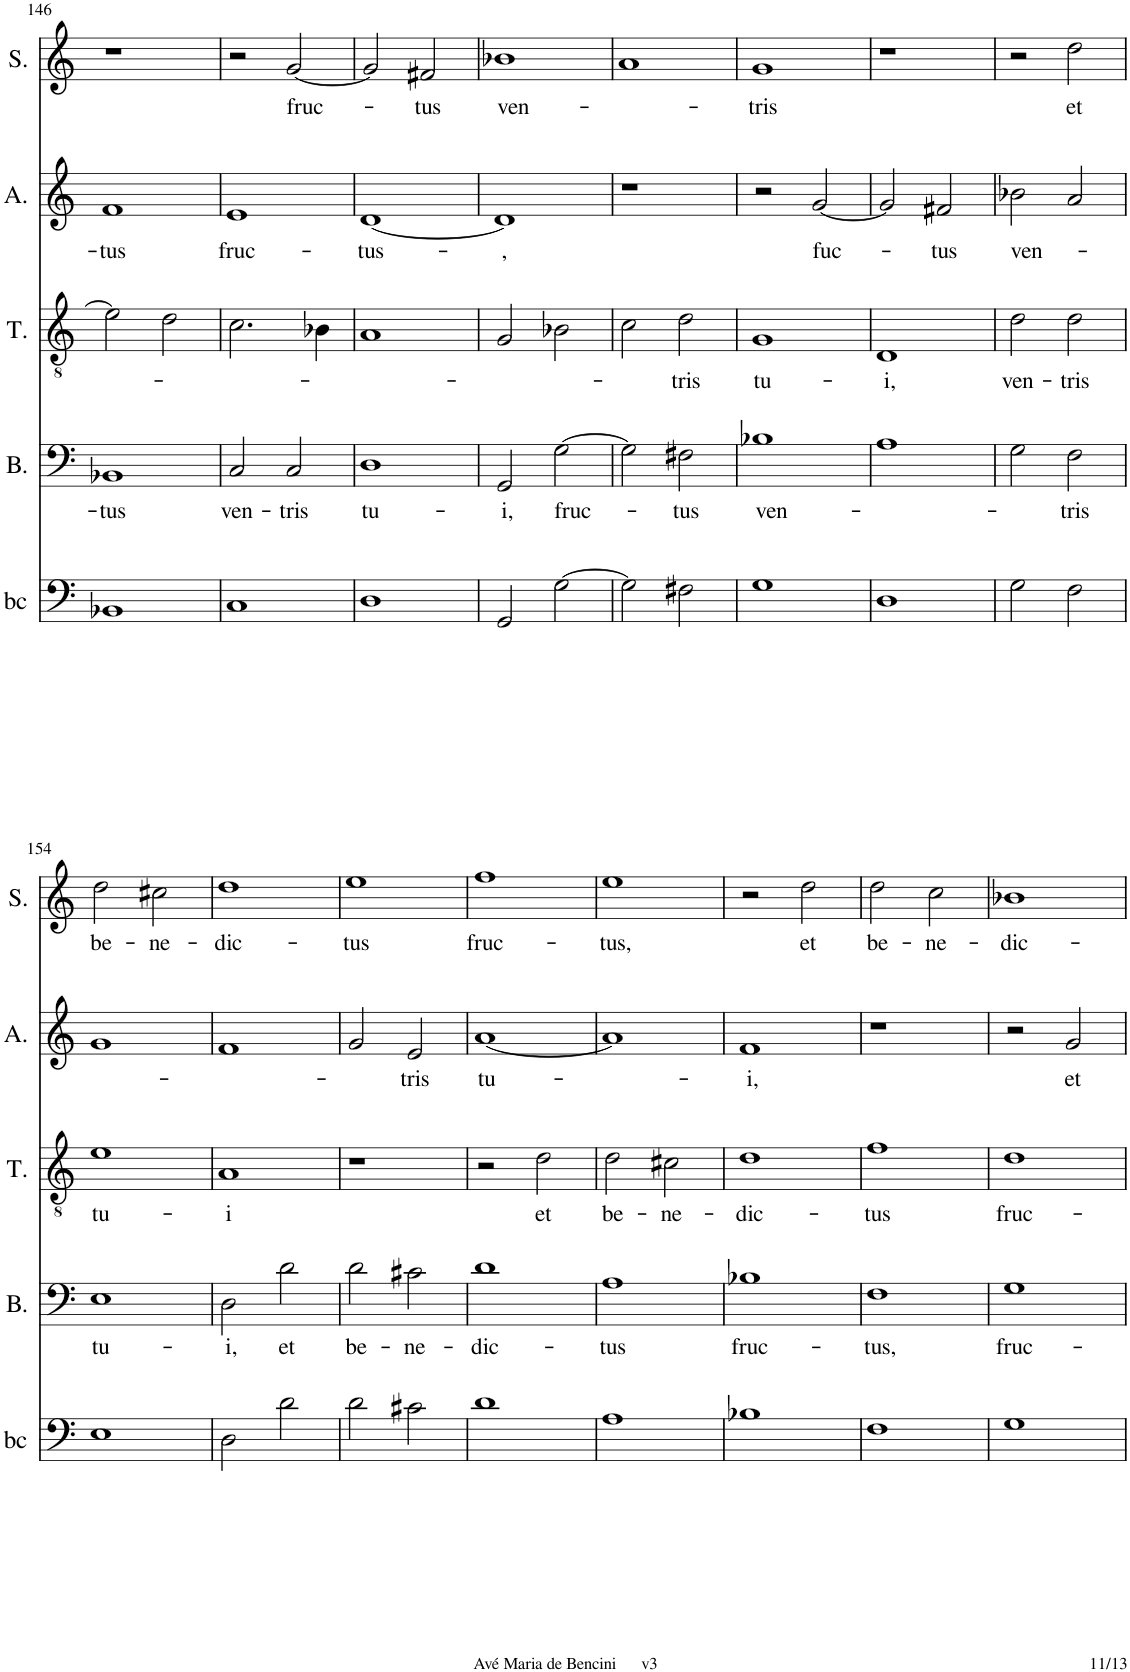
**kern	**kern	**text	**kern	**text	**kern	**text	**kern	**text
*part5	*part4	*part4	*part3	*part3	*part2	*part2	*part1	*part1
*staff5	*staff4	*staff4	*staff3	*staff3	*staff2	*staff2	*staff1	*staff1
*I"Continuo	*I"Basse	*	*I"Ténor	*	*I"Alto	*	*I"Soprano	*
*	*I'B.	*	*I'T.	*	*I'A.	*	*I'S.	*
!!LO:PB:g=z
*clefF4	*clefF4	*	*clefGv2	*	*clefG2	*	*clefG2	*
*Trd7c12	*Trd7c12	*	*	*	*	*	*	*
*k[]	*k[]	*	*k[]	*	*k[]	*	*k[]	*
*M2/2	*M2/2	*	*M2/2	*	*M2/2	*	*M2/2	*
*met(c|)	*met(c|)	*	*met(c|)	*	*met(c|)	*	*met(c|)	*
=146	=146	=146	=146	=146	=146	=146	=146	=146
!	!	!LO:LY:b	!	!	!	!LO:LY:b	!	!
1BB-X	1BB-X	-tus	2e-\]	.	1f	-tus	1r	.
.	.	.	2d\	.	.	.	.	.
=147	=147	=147	=147	=147	=147	=147	=147	=147
!	!	!LO:LY:b	!	!	!	!LO:LY:b	!	!
1C	2C/	ven-	2.c\	.	1e	fruc-	2r	.
!	!	!LO:LY:b	!	!	!	!	!	!LO:LY:b
.	2C/	-tris	.	.	.	.	[2g/	fruc-
.	.	.	4B-X\	.	.	.	.	.
=148	=148	=148	=148	=148	=148	=148	=148	=148
!	!	!LO:LY:b	!	!	!	!LO:LY:b	!	!
1D	1D	tu-	1A	.	[1d	-tus-	2g/]	.
!	!	!	!	!	!	!	!	!LO:LY:b
.	.	.	.	.	.	.	2f#X/	-tus
=149	=149	=149	=149	=149	=149	=149	=149	=149
!	!	!LO:LY:b	!	!	!	!LO:LY:b	!	!LO:LY:b
2GG/	2GG/	-i,	2G/	.	1d]	-,	1b-X	ven-
!	!	!LO:LY:b	!	!	!	!	!	!
[2G\	[2G\	fruc-	2B-X\	.	.	.	.	.
=150	=150	=150	=150	=150	=150	=150	=150	=150
2G\]	2G\]	.	2c\	.	1r	.	1a	.
!	!	!LO:LY:b	!	!LO:LY:b	!	!	!	!
2F#X\	2F#X\	-tus	2d\	-tris	.	.	.	.
=151	=151	=151	=151	=151	=151	=151	=151	=151
!	!	!LO:LY:b	!	!LO:LY:b	!	!	!	!LO:LY:b
1G	1B-X	ven-	1G	tu-	2r	.	1g	-tris
!	!	!	!	!	!	!LO:LY:b	!	!
.	.	.	.	.	[2g/	fuc-	.	.
=152	=152	=152	=152	=152	=152	=152	=152	=152
!	!	!	!	!LO:LY:b	!	!	!	!
1D	1A	.	1D	-i,	2g/]	.	1r	.
!	!	!	!	!	!	!LO:LY:b	!	!
.	.	.	.	.	2f#X/	-tus	.	.
=153	=153	=153	=153	=153	=153	=153	=153	=153
!	!	!	!	!LO:LY:b	!	!LO:LY:b	!	!
2G\	2G\	.	2d\	ven-	2b-X\	ven-	2r	.
!	!	!LO:LY:b	!	!LO:LY:b	!	!	!	!LO:LY:b
2F\	2F\	-tris	2d\	-tris	2a/	.	2dd\	et
!!LO:LB:g=z
=154	=154	=154	=154	=154	=154	=154	=154	=154
!	!	!LO:LY:b	!	!LO:LY:b	!	!	!	!LO:LY:b
1E	1E	tu-	1e	tu-	1g	.	2dd\	be-
!	!	!	!	!	!	!	!	!LO:LY:b
.	.	.	.	.	.	.	2cc#X\	-ne-
=155	=155	=155	=155	=155	=155	=155	=155	=155
!	!	!LO:LY:b	!	!LO:LY:b	!	!	!	!LO:LY:b
2D\	2D\	-i,	1A	-i	1f	.	1dd	-dic-
!	!	!LO:LY:b	!	!	!	!	!	!
2d\	2d\	et	.	.	.	.	.	.
=156	=156	=156	=156	=156	=156	=156	=156	=156
!	!	!LO:LY:b	!	!	!	!	!	!LO:LY:b
2d\	2d\	be-	1r	.	2g/	.	1ee	-tus
!	!	!LO:LY:b	!	!	!	!LO:LY:b	!	!
2c#X\	2c#X\	-ne-	.	.	2e/	-tris	.	.
=157	=157	=157	=157	=157	=157	=157	=157	=157
!	!	!LO:LY:b	!	!	!	!LO:LY:b	!	!LO:LY:b
1d	1d	-dic-	2r	.	[1a	tu-	1ff	fruc-
!	!	!	!	!LO:LY:b	!	!	!	!
.	.	.	2d\	et	.	.	.	.
=158	=158	=158	=158	=158	=158	=158	=158	=158
!	!	!LO:LY:b	!	!LO:LY:b	!	!	!	!LO:LY:b
1A	1A	-tus	2d\	be-	1a]	.	1ee	-tus,
!	!	!	!	!LO:LY:b	!	!	!	!
.	.	.	2c#X\	-ne-	.	.	.	.
=159	=159	=159	=159	=159	=159	=159	=159	=159
!	!	!LO:LY:b	!	!LO:LY:b	!	!LO:LY:b	!	!
1B-X	1B-X	fruc-	1d	-dic-	1f	-i,	2r	.
!	!	!	!	!	!	!	!	!LO:LY:b
.	.	.	.	.	.	.	2dd\	et
=160	=160	=160	=160	=160	=160	=160	=160	=160
!	!	!LO:LY:b	!	!LO:LY:b	!	!	!	!LO:LY:b
1F	1F	-tus,	1f	-tus	1r	.	2dd\	be-
!	!	!	!	!	!	!	!	!LO:LY:b
.	.	.	.	.	.	.	2cc\	-ne-
=161	=161	=161	=161	=161	=161	=161	=161	=161
!	!	!LO:LY:b	!	!LO:LY:b	!	!	!	!LO:LY:b
1G	1G	fruc-	1d	fruc-	2r	.	1b-X	-dic-
!	!	!	!	!	!	!LO:LY:b	!	!
.	.	.	.	.	2g/	et	.	.
=	=	=	=	=	=	=	=	=
*-	*-	*-	*-	*-	*-	*-	*-	*-
